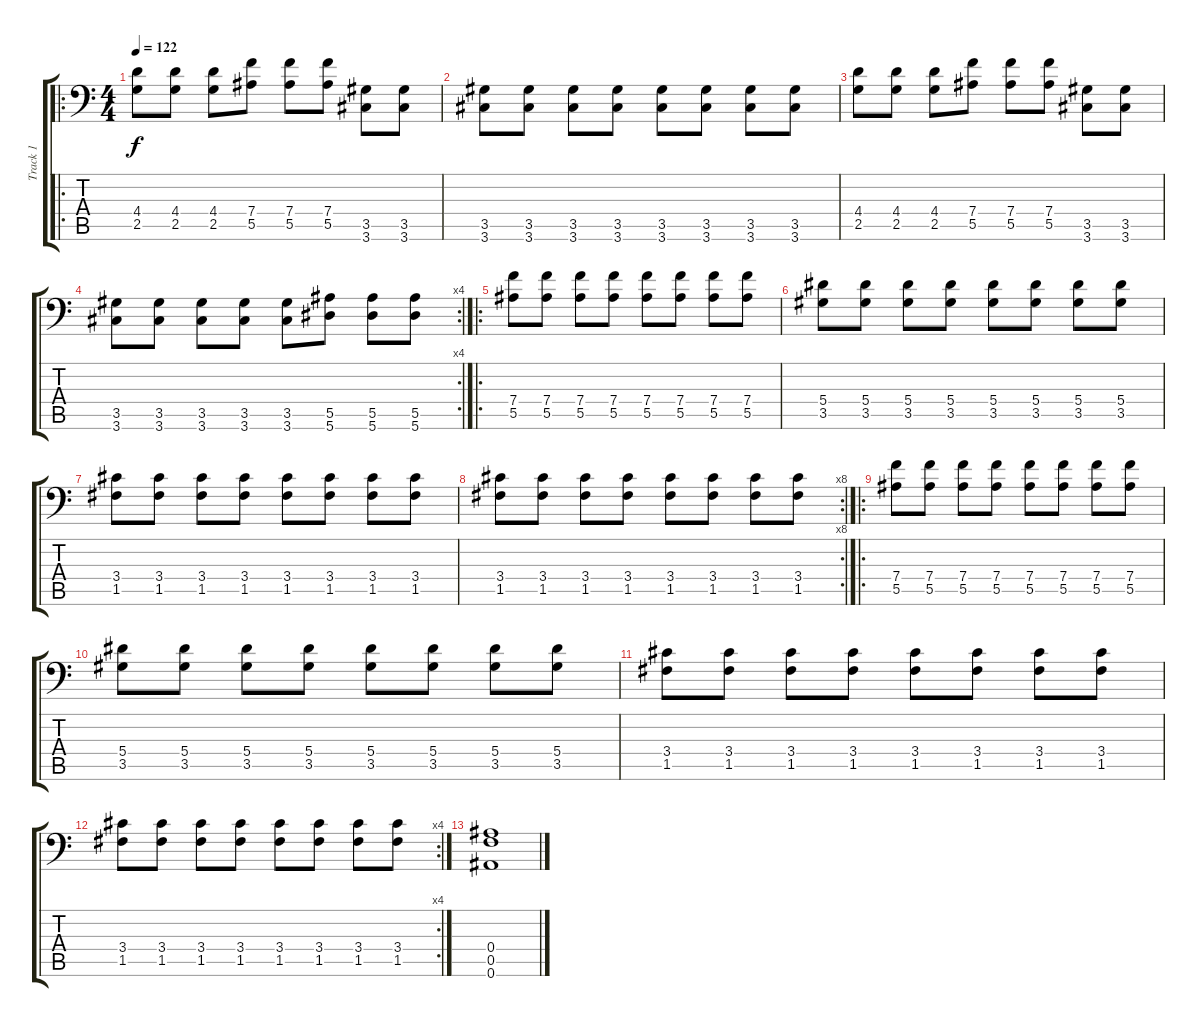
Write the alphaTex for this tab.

\track ("Track 1" "Track 1") {instrument acousticguitarsteel}
\staff {score tabs}
\tuning (C4 G3 Eb3 Bb2 F2 Bb1) {hide}
\ro
\ts (4 4)
\tempo 122
\clef f4
\ks c
(4.4 2.5).8{dy f} (4.4 2.5).8 (4.4 2.5).8 (7.4 5.5).8 (7.4 5.5).8 (7.4 5.5).8 (3.5 3.6).8 (3.5 3.6).8 |
(3.5 3.6).8 (3.5 3.6).8 (3.5 3.6).8 (3.5 3.6).8 (3.5 3.6).8 (3.5 3.6).8 (3.5 3.6).8 (3.5 3.6).8 |
(4.4 2.5).8 (4.4 2.5).8 (4.4 2.5).8 (7.4 5.5).8 (7.4 5.5).8 (7.4 5.5).8 (3.5 3.6).8 (3.5 3.6).8 |
\rc 4
(3.5 3.6).8 (3.5 3.6).8 (3.5 3.6).8 (3.5 3.6).8 (3.5 3.6).8 (5.5 5.6).8 (5.5 5.6).8 (5.5 5.6).8 |
\ro
(7.4 5.5).8 (7.4 5.5).8 (7.4 5.5).8 (7.4 5.5).8 (7.4 5.5).8 (7.4 5.5).8 (7.4 5.5).8 (7.4 5.5).8 |
(5.4 3.5).8 (5.4 3.5).8 (5.4 3.5).8 (5.4 3.5).8 (5.4 3.5).8 (5.4 3.5).8 (5.4 3.5).8 (5.4 3.5).8 |
(3.4 1.5).8 (3.4 1.5).8 (3.4 1.5).8 (3.4 1.5).8 (3.4 1.5).8 (3.4 1.5).8 (3.4 1.5).8 (3.4 1.5).8 |
\rc 8
(3.4 1.5).8 (3.4 1.5).8 (3.4 1.5).8 (3.4 1.5).8 (3.4 1.5).8 (3.4 1.5).8 (3.4 1.5).8 (3.4 1.5).8 |
\ro
(7.4 5.5).8 (7.4 5.5).8 (7.4 5.5).8 (7.4 5.5).8 (7.4 5.5).8 (7.4 5.5).8 (7.4 5.5).8 (7.4 5.5).8 |
(5.4 3.5).8 (5.4 3.5).8 (5.4 3.5).8 (5.4 3.5).8 (5.4 3.5).8 (5.4 3.5).8 (5.4 3.5).8 (5.4 3.5).8 |
(3.4 1.5).8 (3.4 1.5).8 (3.4 1.5).8 (3.4 1.5).8 (3.4 1.5).8 (3.4 1.5).8 (3.4 1.5).8 (3.4 1.5).8 |
\rc 4
(3.4 1.5).8 (3.4 1.5).8 (3.4 1.5).8 (3.4 1.5).8 (3.4 1.5).8 (3.4 1.5).8 (3.4 1.5).8 (3.4 1.5).8 |
(0.4 0.5 0.6).1
